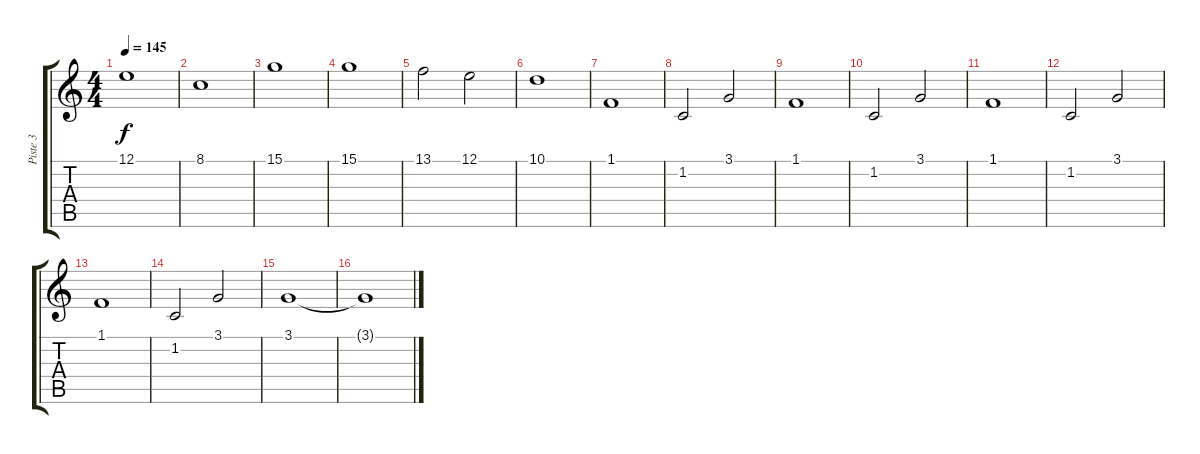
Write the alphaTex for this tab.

\track ("Piste 3" "Piste 3") {instrument stringensemble1}
\staff {score tabs}
\tuning (E4 B3 G3 D3 A2 E2) {hide}
\ts (4 4)
\tempo 145
\clef g2
\ks c
12.1.1{dy f} |
8.1.1 |
15.1.1 |
15.1.1 |
13.1.2 12.1.2 |
10.1.1 |
1.1.1 |
1.2.2 3.1.2 |
1.1.1 |
1.2.2 3.1.2 |
1.1.1 |
1.2.2 3.1.2 |
1.1.1 |
1.2.2 3.1.2 |
3.1.1 |
3.1{t}.1
